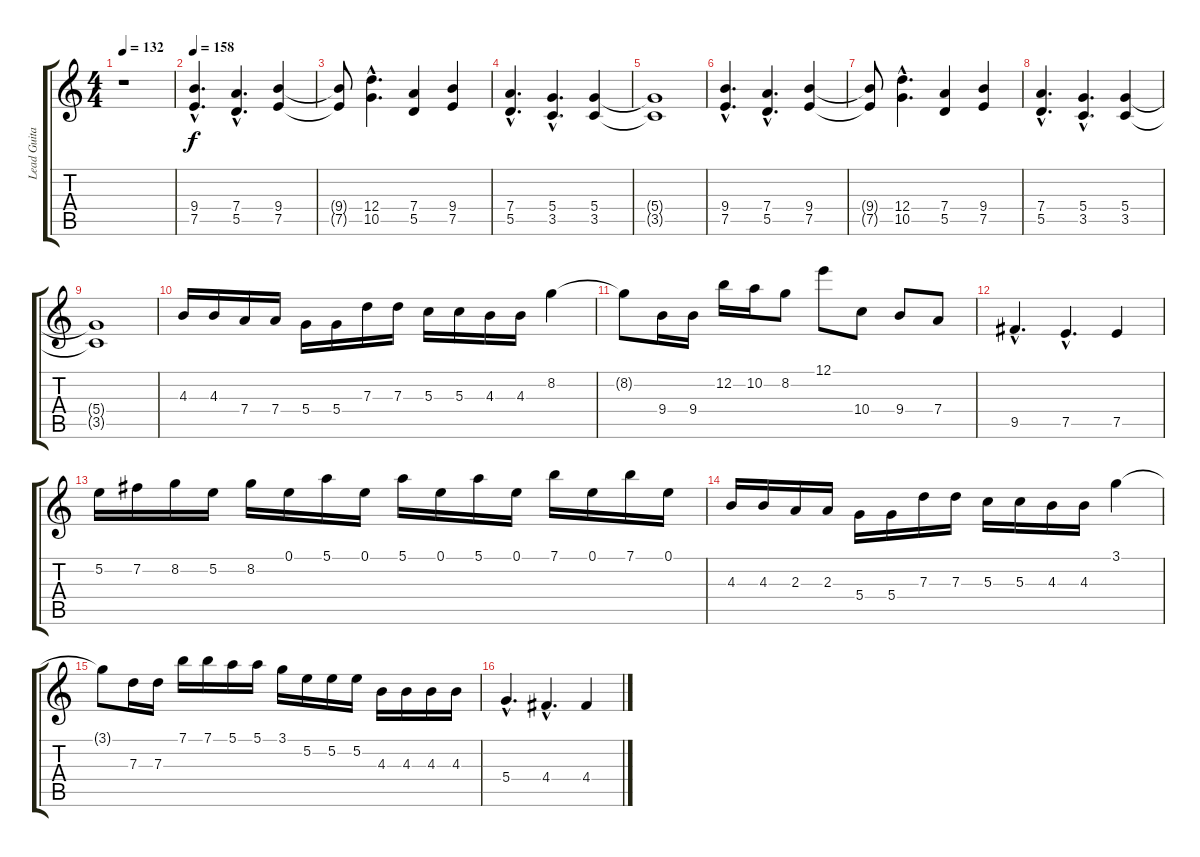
\track ("Lead Guitar" "Lead Guita") {instrument distortionguitar}
\staff {score tabs}
\tuning (E4 B3 G3 D3 A2 E2) {hide}
\ts (4 4)
\tempo 132
\clef g2
\ks c
r.1{dy f instrument distortionguitar} |
\tempo 158
(9.4{hac} 7.5{hac}).4{d} (7.4{hac} 5.5{hac}).4{d} (9.4 7.5).4 |
(9.4{t} 7.5{t}).8 (12.4{hac} 10.5{hac}).4{d} (7.4 5.5).4 (9.4 7.5).4 |
(7.4{hac} 5.5{hac}).4{d} (5.4{hac} 3.5{hac}).4{d} (5.4 3.5).4 |
(5.4{t} 3.5{t}).1 |
(9.4{hac} 7.5{hac}).4{d} (7.4{hac} 5.5{hac}).4{d} (9.4 7.5).4 |
(9.4{t} 7.5{t}).8 (12.4{hac} 10.5{hac}).4{d} (7.4 5.5).4 (9.4 7.5).4 |
(7.4{hac} 5.5{hac}).4{d} (5.4{hac} 3.5{hac}).4{d} (5.4 3.5).4 |
(5.4{t} 3.5{t}).1 |
4.3.16 4.3.16 7.4.16 7.4.16 5.4.16 5.4.16 7.3.16 7.3.16 5.3.16 5.3.16 4.3.16 4.3.16 8.2.4 |
8.2{t}.8 9.4.16 9.4.16 12.2.16 10.2.16 8.2.8 12.1.8 10.4.8 9.4.8 7.4.8 |
9.5{hac}.4{d} 7.5{hac}.4{d} 7.5.4 |
5.2.16 7.2.16 8.2.16 5.2.16 8.2.16 0.1.16 5.1.16 0.1.16 5.1.16 0.1.16 5.1.16 0.1.16 7.1.16 0.1.16 7.1.16 0.1.16 |
4.3.16 4.3.16 2.3.16 2.3.16 5.4.16 5.4.16 7.3.16 7.3.16 5.3.16 5.3.16 4.3.16 4.3.16 3.1.4 |
3.1{t}.8 7.3.16 7.3.16 7.1.16 7.1.16 5.1.16 5.1.16 3.1.16 5.2.16 5.2.16 5.2.16 4.3.16 4.3.16 4.3.16 4.3.16 |
5.4{hac}.4{d} 4.4{hac}.4{d} 4.4.4
